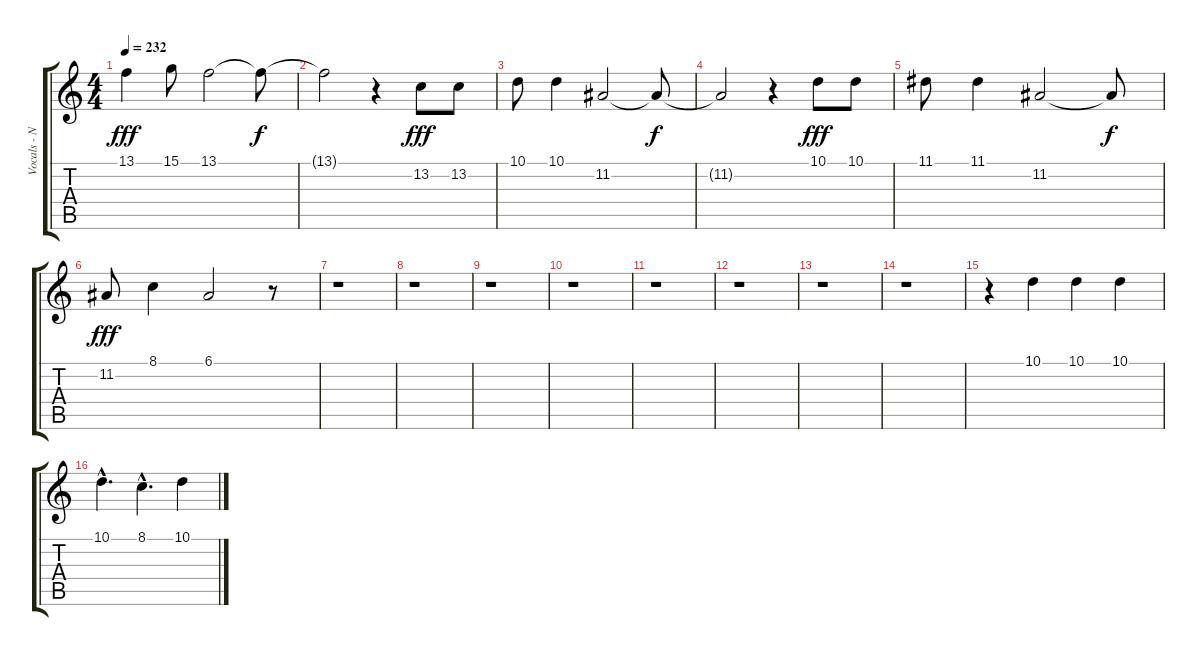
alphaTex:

\track ("Vocals - Nikola" "Vocals - N") {instrument lead6voice}
\staff {score tabs}
\tuning (E4 B3 G3 D3 A2 E2) {hide}
\ts (4 4)
\tempo 232
\clef g2
\ks c
13.1.4{dy fff} 15.1.8 13.1.2 13.1{t}.8{dy f} |
13.1{t}.2 r.4 13.2.8{dy fff} 13.2.8 |
10.1.8 10.1.4 11.2.2 11.2{t}.8{dy f} |
11.2{t}.2 r.4 10.1.8{dy fff} 10.1.8 |
11.1.8 11.1.4 11.2.2 11.2{t}.8{dy f} |
11.2.8{dy fff} 8.1.4 6.1.2 r.8 |
r.1 |
r.1 |
r.1 |
r.1 |
r.1 |
r.1 |
r.1 |
r.1 |
r.4 10.1.4 10.1.4 10.1.4 |
10.1{hac}.4{d} 8.1{hac}.4{d} 10.1.4
